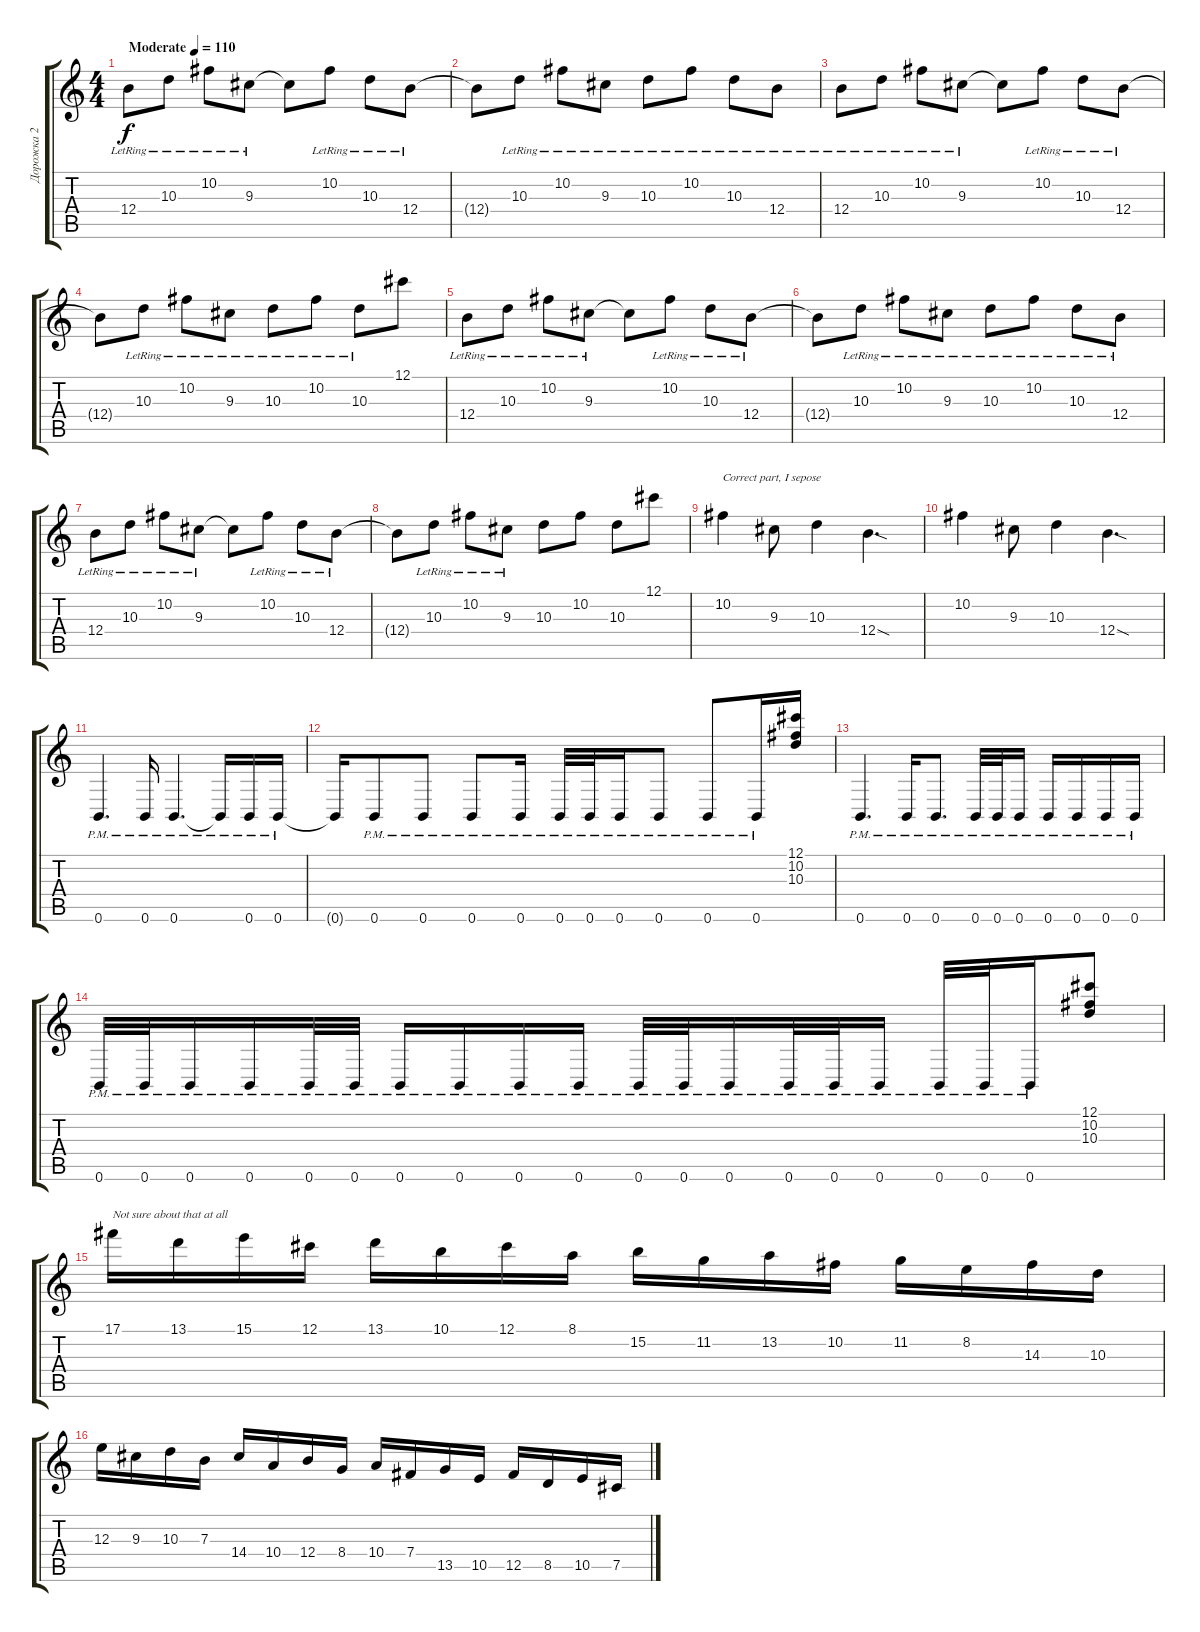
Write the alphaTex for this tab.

\track ("Дорожка 2" "Дорожка 2") {instrument overdrivenguitar}
\staff {score tabs}
\tuning (Db4 Ab3 E3 B2 Gb2 B1) {hide}
\ts (4 4)
\tempo (110 "Moderate")
\clef g2
\ks c
12.4{lr}.8{dy f instrument overdrivenguitar} 10.3{lr}.8 10.2{lr}.8 9.3{lr}.8 9.3{t}.8 10.2{lr}.8 10.3{lr}.8 12.4{lr}.8 |
12.4{t}.8 10.3{lr}.8 10.2{lr}.8 9.3{lr}.8 10.3{lr}.8 10.2{lr}.8 10.3{lr}.8 12.4{lr}.8 |
12.4{lr}.8 10.3{lr}.8 10.2{lr}.8 9.3{lr}.8 9.3{t}.8 10.2{lr}.8 10.3{lr}.8 12.4{lr}.8 |
12.4{t}.8 10.3{lr}.8 10.2{lr}.8 9.3{lr}.8 10.3{lr}.8 10.2{lr}.8 10.3{lr}.8 12.1.8 |
12.4{lr}.8 10.3{lr}.8 10.2{lr}.8 9.3{lr}.8 9.3{t}.8 10.2{lr}.8 10.3{lr}.8 12.4{lr}.8 |
12.4{t}.8 10.3{lr}.8 10.2{lr}.8 9.3{lr}.8 10.3{lr}.8 10.2{lr}.8 10.3{lr}.8 12.4{lr}.8 |
12.4{lr}.8 10.3{lr}.8 10.2{lr}.8 9.3{lr}.8 9.3{t}.8 10.2{lr}.8 10.3{lr}.8 12.4{lr}.8 |
12.4{t}.8 10.3{lr}.8 10.2{lr}.8 9.3{lr}.8 10.3.8 10.2.8 10.3.8 12.1.8 |
10.2.4{txt "Correct part, I sepose"} 9.3.8 10.3.4 12.4{sod}.4{d} |
10.2.4 9.3.8 10.3.4 12.4{sod}.4{d} |
0.6{pm}.4{d} 0.6{pm}.16 0.6{pm}.4{d} 0.6{pm t}.16 0.6{pm}.16 0.6{pm}.16 |
0.6{t}.16 0.6{pm}.8 0.6{pm}.8 0.6{pm}.8 0.6{pm}.16 0.6{pm}.32 0.6{pm}.32 0.6{pm}.16 0.6{pm}.8 0.6{pm}.8 0.6{pm}.16 (12.1 10.2 10.3).16 |
0.6{pm}.4{d} 0.6{pm}.16 0.6{pm}.8{d} 0.6{pm}.32 0.6{pm}.32 0.6{pm}.16 0.6{pm}.16 0.6{pm}.16 0.6{pm}.16 0.6{pm}.16 |
0.6{pm}.32 0.6{pm}.32 0.6{pm}.16 0.6{pm}.16 0.6{pm}.32 0.6{pm}.32 0.6{pm}.16 0.6{pm}.16 0.6{pm}.16 0.6{pm}.16 0.6{pm}.32 0.6{pm}.32 0.6{pm}.16 0.6{pm}.32 0.6{pm}.32 0.6{pm}.16 0.6{pm}.32 0.6{pm}.32 0.6{pm}.16 (12.1 10.2 10.3).8 |
17.1.16{txt "Not sure about that at all"} 13.1.16 15.1.16 12.1.16 13.1.16 10.1.16 12.1.16 8.1.16 15.2.16 11.2.16 13.2.16 10.2.16 11.2.16 8.2.16 14.3.16 10.3.16 |
12.3.16 9.3.16 10.3.16 7.3.16 14.4.16 10.4.16 12.4.16 8.4.16 10.4.16 7.4.16 13.5.16 10.5.16 12.5.16 8.5.16 10.5.16 7.5.16
